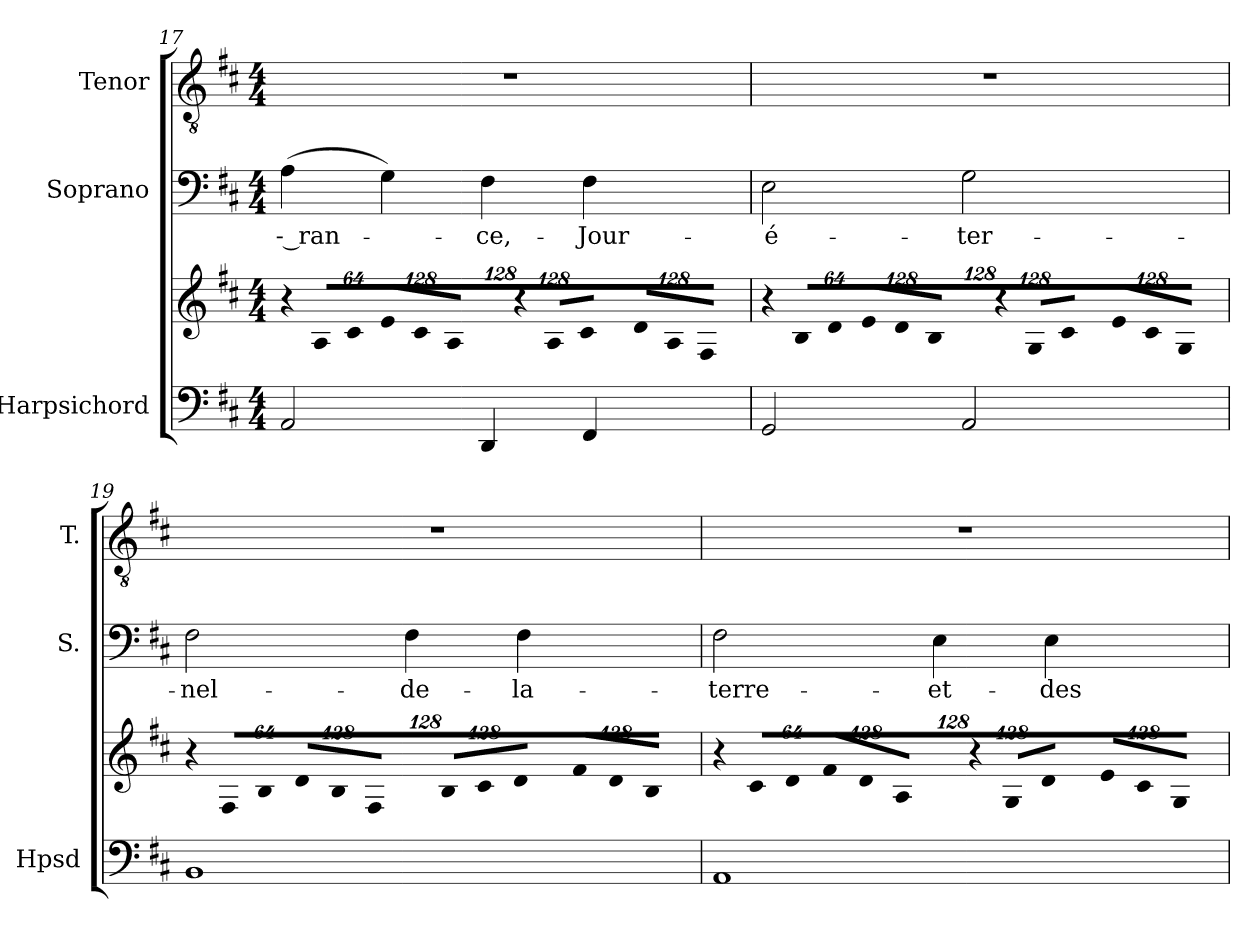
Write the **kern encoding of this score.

**kern	**kern	**kern	**text	**kern
*part3	*part3	*part2	*part2	*part1
*staff4	*staff3	*staff2	*staff2	*staff1
*I"Harpsichord	*	*I"Soprano	*	*I"Tenor
*I'Hpsd	*	*I'S.	*	*I'T.
!!LO:LB:g=z
*clefF4	*clefG2	*clefF4	*	*clefGv2
*	*	*	*	*ITrd7c12
*k[f#c#]	*k[f#c#]	*k[f#c#]	*	*k[f#c#]
*D:	*D:	*D:	*	*D:
*M4/4	*M4/4	*M4/4	*	*M4/4
*	*Xbrackettup	*	*	*
=17	=17	=17	=17	=17
!	!LO:N:vis=8	!	!	!
!	!	!	!LO:LY:b:color=#000000	!
2AAi/	1024%85r	(4Ai\	-- ran-	1r
!	!LO:N:vis=8	!	!	!
.	1024%85Ai/L	.	.	.
!	!LO:N:vis=8	!	!	!
.	512%43c#i/J	.	.	.
!	!LO:N:vis=8	!	!	!
.	1024%85ei/L	4Gi\)	.	.
!	!LO:N:vis=8	!	!	!
.	1024%85c#i/	.	.	.
!	!LO:N:vis=8	!	!	!
.	512%43Ai/J	.	.	.
!	!LO:N:vis=8	!	!	!
!	!	!	!LO:LY:b:color=#000000	!
4DDi/	1024%85r	4F#i\	-ce,-	.
!	!LO:N:vis=8	!	!	!
.	1024%85Ai/L	.	.	.
!	!LO:N:vis=8	!	!	!
.	512%43c#i/J	.	.	.
!	!LO:N:vis=8	!	!	!
!	!	!	!LO:LY:b:color=#000000	!
4FF#i/	1024%85di/L	4F#i\	-Jour-	.
!	!LO:N:vis=8	!	!	!
.	1024%85Ai/	.	.	.
!	!LO:N:vis=8	!	!	!
.	512%43F#i/J	.	.	.
=18	=18	=18	=18	=18
!	!LO:N:vis=8	!	!	!
!	!	!	!LO:LY:b:color=#000000	!
2GGi/	1024%85r	2Ei\	-é-	1r
!	!LO:N:vis=8	!	!	!
.	1024%85Bi/L	.	.	.
!	!LO:N:vis=8	!	!	!
.	512%43di/J	.	.	.
!	!LO:N:vis=8	!	!	!
.	1024%85ei/L	.	.	.
!	!LO:N:vis=8	!	!	!
.	1024%85di/	.	.	.
!	!LO:N:vis=8	!	!	!
.	512%43Bi/J	.	.	.
!	!LO:N:vis=8	!	!	!
!	!	!	!LO:LY:b:color=#000000	!
2AAi/	1024%85r	2Gi\	-ter-	.
!	!LO:N:vis=8	!	!	!
.	1024%85Gi/L	.	.	.
!	!LO:N:vis=8	!	!	!
.	512%43c#i/J	.	.	.
!	!LO:N:vis=8	!	!	!
.	1024%85ei/L	.	.	.
!	!LO:N:vis=8	!	!	!
.	1024%85c#i/	.	.	.
!	!LO:N:vis=8	!	!	!
.	512%43Gi/J	.	.	.
=19	=19	=19	=19	=19
!	!LO:N:vis=8	!	!	!
!	!	!	!LO:LY:b:color=#000000	!
1BBi	1024%85r	2F#i\	-nel-	1r
!	!LO:N:vis=8	!	!	!
.	1024%85F#i/L	.	.	.
!	!LO:N:vis=8	!	!	!
.	512%43Bi/J	.	.	.
!	!LO:N:vis=8	!	!	!
.	1024%85di/L	.	.	.
!	!LO:N:vis=8	!	!	!
.	1024%85Bi/	.	.	.
!	!LO:N:vis=8	!	!	!
.	512%43F#i/J	.	.	.
!	!LO:N:vis=8	!	!	!
!	!	!	!LO:LY:b:color=#000000	!
.	1024%85Bi/L	4F#i\	-de-	.
!	!LO:N:vis=8	!	!	!
.	1024%85c#i/	.	.	.
!	!LO:N:vis=8	!	!	!
.	512%43di/J	.	.	.
!	!LO:N:vis=8	!	!	!
!	!	!	!LO:LY:b:color=#000000	!
.	1024%85f#i/L	4F#i\	-la-	.
!	!LO:N:vis=8	!	!	!
.	1024%85di/	.	.	.
!	!LO:N:vis=8	!	!	!
.	512%43Bi/J	.	.	.
=20	=20	=20	=20	=20
!	!LO:N:vis=8	!	!	!
!	!	!	!LO:LY:b:color=#000000	!
1AAi	1024%85r	2F#i\	-terre-	1r
!	!LO:N:vis=8	!	!	!
.	1024%85c#i/L	.	.	.
!	!LO:N:vis=8	!	!	!
.	512%43di/J	.	.	.
!	!LO:N:vis=8	!	!	!
.	1024%85f#i/L	.	.	.
!	!LO:N:vis=8	!	!	!
.	1024%85di/	.	.	.
!	!LO:N:vis=8	!	!	!
.	512%43Ai/J	.	.	.
!	!LO:N:vis=8	!	!	!
!	!	!	!LO:LY:b:color=#000000	!
.	1024%85r	4Ei\	-et-	.
!	!LO:N:vis=8	!	!	!
.	1024%85Gi/L	.	.	.
!	!LO:N:vis=8	!	!	!
.	512%43di/J	.	.	.
!	!LO:N:vis=8	!	!	!
!	!	!	!LO:LY:b:color=#000000	!
.	1024%85ei/L	4Ei\	-des-	.
!	!LO:N:vis=8	!	!	!
.	1024%85c#i/	.	.	.
!	!LO:N:vis=8	!	!	!
.	512%43Gi/J	.	.	.
=	=	=	=	=
*-	*-	*-	*-	*-
